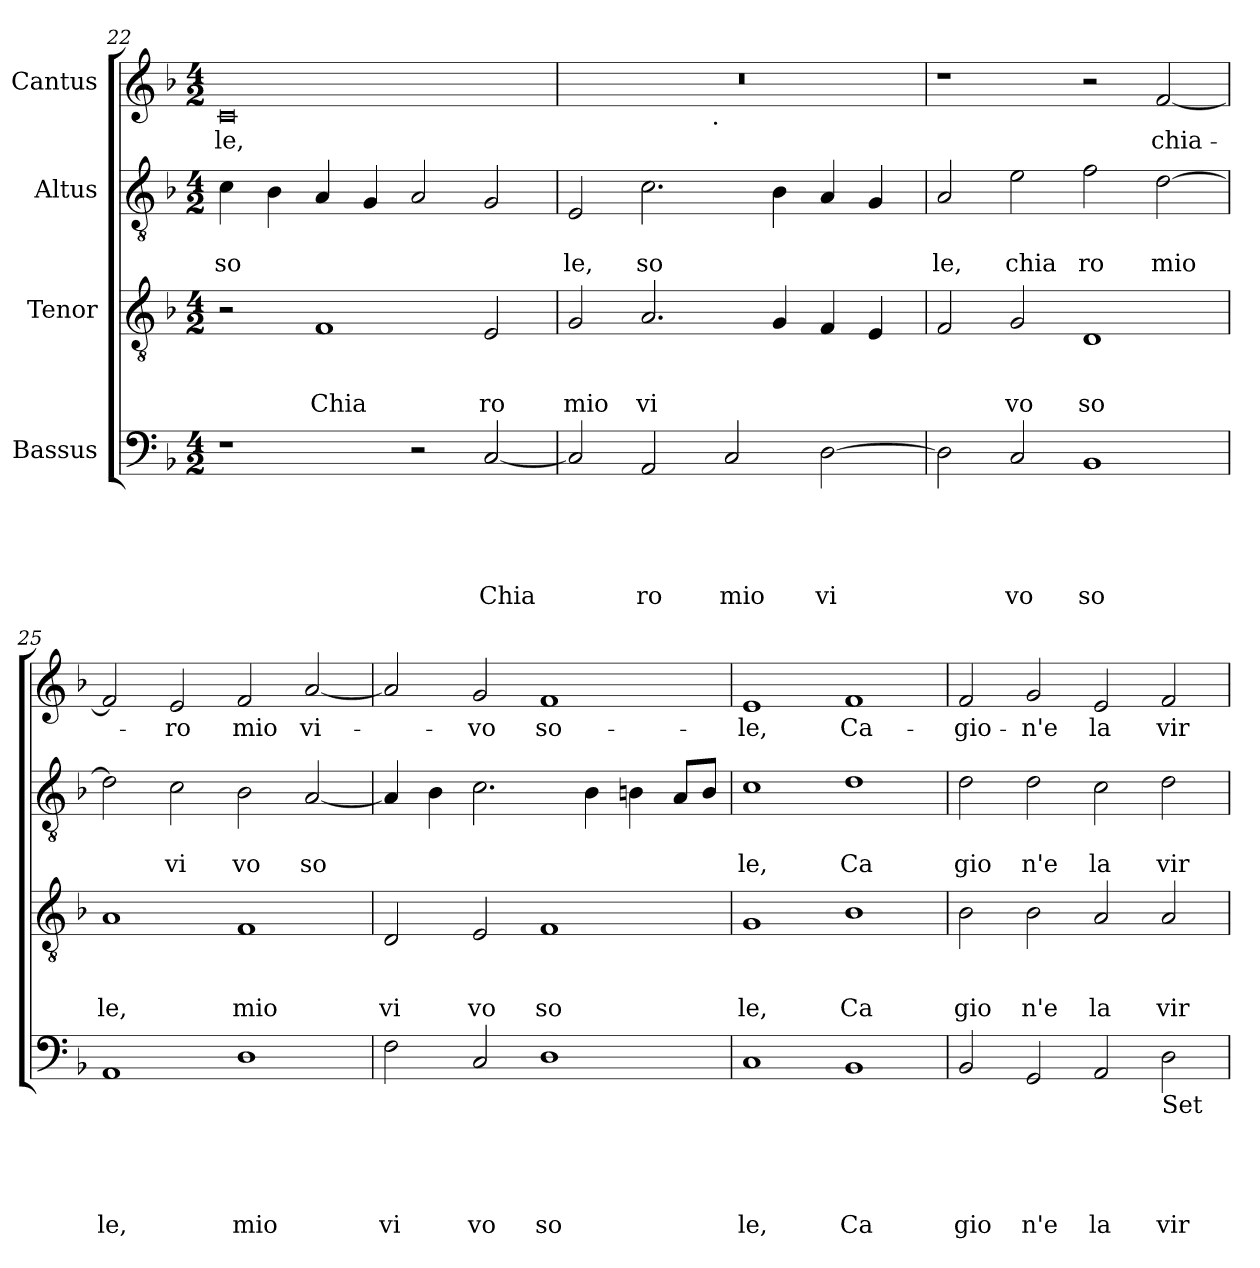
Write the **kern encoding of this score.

**kern	**text	**text	**text	**text	**text	**kern	**text	**text	**text	**kern	**text	**text	**kern	**text
*part4	*part4	*part4	*part4	*part4	*part4	*part3	*part3	*part3	*part3	*part2	*part2	*part2	*part1	*part1
*staff4	*staff4	*staff4	*staff4	*staff4	*staff4	*staff3	*staff3	*staff3	*staff3	*staff2	*staff2	*staff2	*staff1	*staff1
*I"Bassus	*	*	*	*	*	*I"Tenor	*	*	*	*I"Altus	*	*	*I"Cantus	*
*clefF4	*	*	*	*	*	*clefGv2	*	*	*	*clefGv2	*	*	*clefG2	*
*ITrd-3c-5	*	*	*	*	*	*	*	*	*	*ITrd-3c-5	*	*	*ITrd-3c-5	*
*k[b-e-]	*	*	*	*	*	*k[b-]	*	*	*	*k[b-e-]	*	*	*k[b-e-]	*
*B-:	*	*	*	*	*	*F:	*	*	*	*B-:	*	*	*B-:	*
*M4/2	*	*	*	*	*	*M4/2	*	*	*	*M4/2	*	*	*M4/2	*
=22	=22	=22	=22	=22	=22	=22	=22	=22	=22	=22	=22	=22	=22	=22
!	!	!	!	!	!	!	!	!	!	!	!	!LO:LY:b	!	!LO:LY:b
1r	.	.	.	.	.	2r	.	.	.	4f\	.	so	0f	-le,
.	.	.	.	.	.	.	.	.	.	4e-\	.	.	.	.
!	!	!	!	!	!	!	!	!	!LO:LY:b	!	!	!	!	!
.	.	.	.	.	.	1F	.	.	Chia	4d/	.	.	.	.
.	.	.	.	.	.	.	.	.	.	4c/	.	.	.	.
2r	.	.	.	.	.	.	.	.	.	2d/	.	.	.	.
!	!	!	!	!	!LO:LY:b	!	!	!	!LO:LY:b	!	!	!	!	!
[<2F/	.	.	.	.	Chia	2E/	.	.	ro	2c/	.	.	.	.
=23	=23	=23	=23	=23	=23	=23	=23	=23	=23	=23	=23	=23	=23	=23
!	!	!	!	!	!	!	!	!	!LO:LY:b	!	!	!LO:LY:b	!	!
*	*	*	*	*	*	*	*	*	*	*	*	*	*^	*
2F/]	.	.	.	.	.	2G/	.	.	mio	2A/	.	le,	0r	2ryy	.
!	!	!	!	!	!LO:LY:b	!	!	!	!LO:LY:b	!	!	!LO:LY:b	!	!	!
2D/	.	.	.	.	ro	2.A/	.	.	vi	2.f\	.	so	.	4...ryy	.
!	!	!	!	!	!	!	!	!	!	!	!	!	!	!LO:TX:b:t=.	!
.	.	.	.	.	.	.	.	.	.	.	.	.	.	1ryy	.
!	!	!	!	!	!LO:LY:b	!	!	!	!	!	!	!	!	!	!
2F/	.	.	.	.	mio	.	.	.	.	.	.	.	.	.	.
.	.	.	.	.	.	4G/	.	.	.	4e-\	.	.	.	.	.
!	!	!	!	!	!LO:LY:b	!	!	!	!	!	!	!	!	!	!
[>2G\	.	.	.	.	vi	4F/	.	.	.	4d/	.	.	.	.	.
.	.	.	.	.	.	4E/	.	.	.	4c/	.	.	.	.	.
.	.	.	.	.	.	.	.	.	.	.	.	.	.	32ryy	.
=24	=24	=24	=24	=24	=24	=24	=24	=24	=24	=24	=24	=24	=24	=24	=24
!	!	!	!	!	!	!	!	!	!	!	!	!LO:LY:b	!	!	!
*	*	*	*	*	*	*	*	*	*	*	*	*	*v	*v	*
2G\]	.	.	.	.	.	2F/	.	.	.	2d/	.	le,	1r	.
!	!	!	!	!	!LO:LY:b	!	!	!	!LO:LY:b	!	!	!LO:LY:b	!	!
2F/	.	.	.	.	vo	2G/	.	.	vo	2a\	.	chia	.	.
!	!	!	!	!	!LO:LY:b	!	!	!	!LO:LY:b	!	!	!LO:LY:b	!	!
1E-	.	.	.	.	so	1D	.	.	so	2b-\	.	ro	2r	.
!	!	!	!	!	!	!	!	!	!	!	!	!LO:LY:b	!	!LO:LY:b
.	.	.	.	.	.	.	.	.	.	[>2g\	.	mio	[<2b-/	chia-
=25	=25	=25	=25	=25	=25	=25	=25	=25	=25	=25	=25	=25	=25	=25
!	!	!	!	!	!LO:LY:b	!	!	!	!LO:LY:b	!	!	!	!	!
1D	.	.	.	.	le,	1A	.	.	le,	2g\]	.	.	2b-/]	.
!	!	!	!	!	!	!	!	!	!	!	!	!LO:LY:b	!	!LO:LY:b
.	.	.	.	.	.	.	.	.	.	2f\	.	vi	2a/	-ro
!	!	!	!	!	!LO:LY:b	!	!	!	!LO:LY:b	!	!	!LO:LY:b	!	!LO:LY:b
1G	.	.	.	.	mio	1F	.	.	mio	2e-\	.	vo	2b-/	mio
!	!	!	!	!	!	!	!	!	!	!	!	!LO:LY:b	!	!LO:LY:b
.	.	.	.	.	.	.	.	.	.	[<2d/	.	so	[<2dd/	vi-
=26	=26	=26	=26	=26	=26	=26	=26	=26	=26	=26	=26	=26	=26	=26
!	!	!	!	!	!LO:LY:b	!	!	!	!LO:LY:b	!	!	!	!	!
2B-\	.	.	.	.	vi	2D/	.	.	vi	4d/]	.	.	2dd/]	.
.	.	.	.	.	.	.	.	.	.	4e-\	.	.	.	.
!	!	!	!	!	!LO:LY:b	!	!	!	!LO:LY:b	!	!	!	!	!LO:LY:b
2F/	.	.	.	.	vo	2E/	.	.	vo	2.f\	.	.	2cc/	-vo
!	!	!	!	!	!LO:LY:b	!	!	!	!LO:LY:b	!	!	!	!	!LO:LY:b
1G	.	.	.	.	so	1F	.	.	so	.	.	.	1b-	so-
.	.	.	.	.	.	.	.	.	.	4e-\	.	.	.	.
.	.	.	.	.	.	.	.	.	.	4en\	.	.	.	.
.	.	.	.	.	.	.	.	.	.	8d/L	.	.	.	.
.	.	.	.	.	.	.	.	.	.	8e/J	.	.	.	.
=27	=27	=27	=27	=27	=27	=27	=27	=27	=27	=27	=27	=27	=27	=27
!	!	!	!	!	!LO:LY:b	!	!	!	!LO:LY:b	!	!	!LO:LY:b	!	!LO:LY:b
1F	.	.	.	.	le,	1G	.	.	le,	1f	.	le,	1a	-le,
!	!	!	!	!	!LO:LY:b	!	!	!	!LO:LY:b	!	!	!LO:LY:b	!	!LO:LY:b
1E-	.	.	.	.	Ca	1B-	.	.	Ca	1g	.	Ca	1b-	Ca-
!!LO:LB:g=z
=28	=28	=28	=28	=28	=28	=28	=28	=28	=28	=28	=28	=28	=28	=28
!	!	!	!	!	!LO:LY:b	!	!	!	!LO:LY:b	!	!	!LO:LY:b	!	!LO:LY:b
2E-/	.	.	.	.	gio	2B-\	.	.	gio	2g\	.	gio	2b-/	-gio-
!	!	!	!	!	!LO:LY:b	!	!	!	!LO:LY:b	!	!	!LO:LY:b	!	!LO:LY:b
2C/	.	.	.	.	n'e	2B-\	.	.	n'e	2g\	.	n'e	2cc/	-n'e
!	!	!	!	!	!LO:LY:b	!	!	!	!LO:LY:b	!	!	!LO:LY:b	!	!LO:LY:b
2D/	.	.	.	.	la	2A/	.	.	la	2f\	.	la	2a/	la
!LO:TX:b:t=Set	!	!	!	!	!	!	!	!	!	!	!	!	!	!
!	!	!	!	!	!LO:LY:b	!	!	!	!LO:LY:b	!	!	!LO:LY:b	!	!LO:LY:b
2G\	.	.	.	.	vir	2A/	.	.	vir	2g\	.	vir	2b-/	vir-
=	=	=	=	=	=	=	=	=	=	=	=	=	=	=
*-	*-	*-	*-	*-	*-	*-	*-	*-	*-	*-	*-	*-	*-	*-
